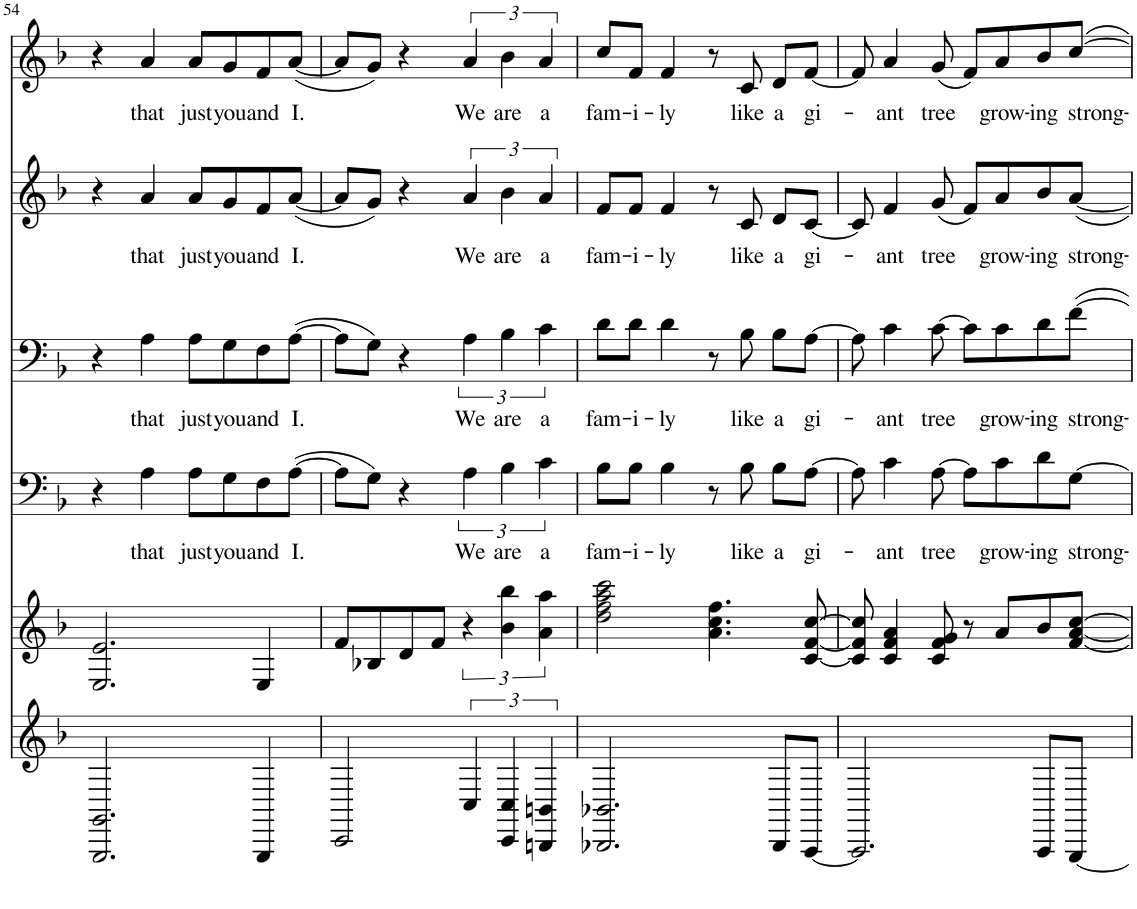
**kern	**kern	**kern	**text	**kern	**text	**kern	**text	**kern	**text
*part6	*part5	*part4	*part4	*part3	*part3	*part2	*part2	*part1	*part1
*staff6	*staff5	*staff4	*staff4	*staff3	*staff3	*staff2	*staff2	*staff1	*staff1
*I"Piano	*I"Piano	*I"Bass	*	*I"Tenor	*	*I"Alto	*	*I"Soprano	*
*I'Pno	*I'Pno	*	*	*	*	*	*	*	*
!!LO:PB:g=z
*clefG2	*clefG2	*clefF4	*	*clefF4	*	*clefG2	*	*clefG2	*
*k[b-]	*k[b-]	*k[b-]	*	*k[b-]	*	*k[b-]	*	*k[b-]	*
*F:	*F:	*F:	*	*F:	*	*F:	*	*F:	*
*M4/4	*M4/4	*M4/4	*	*M4/4	*	*M4/4	*	*M4/4	*
=54	=54	=54	=54	=54	=54	=54	=54	=54	=54
2.GGG/ 2.GG/	2.E/ 2.e/	4r	.	4r	.	4r	.	4r	.
!	!	!	!LO:LY:b	!	!LO:LY:b	!	!LO:LY:b	!	!LO:LY:b
.	.	4A\	that	4A\	that	4a/	that	4a/	that
!	!	!	!LO:LY:b	!	!LO:LY:b	!	!LO:LY:b	!	!LO:LY:b
.	.	8A\L	just	8A\L	just	8a/L	just	8a/L	just
!	!	!	!LO:LY:b	!	!LO:LY:b	!	!LO:LY:b	!	!LO:LY:b
.	.	8G\	you	8G\	you	8g/	you	8g/	you
!	!	!	!LO:LY:b	!	!LO:LY:b	!	!LO:LY:b	!	!LO:LY:b
4GGG/	4E/	8F\	and	8F\	and	8f/	and	8f/	and
!	!	!	!LO:LY:b	!	!LO:LY:b	!	!LO:LY:b	!	!LO:LY:b
.	.	([8A\J	I.	([8A\J	I.	([8a/J	I.	([8a/J	I.
=55	=55	=55	=55	=55	=55	=55	=55	=55	=55
2CC/	8f/L	8A\L]	.	8A\L]	.	8a/L]	.	8a/L]	.
.	8B-X/	8G\J)	.	8G\J)	.	8g/J)	.	8g/J)	.
.	8d/	4r	.	4r	.	4r	.	4r	.
.	8f/J	.	.	.	.	.	.	.	.
!	!	!	!LO:LY:b	!	!LO:LY:b	!	!LO:LY:b	!	!LO:LY:b
6C/	6r	6A\	We	6A\	We	6a/	We	6a/	We
!	!	!	!LO:LY:b	!	!LO:LY:b	!	!LO:LY:b	!	!LO:LY:b
6CC/ 6C/	6b-\ 6bb-\	6B-\	are	6B-\	are	6b-\	are	6b-\	are
!	!	!	!LO:LY:b	!	!LO:LY:b	!	!LO:LY:b	!	!LO:LY:b
6BBBn/ 6BBn/	6a\ 6aa\	6c\	a	6c\	a	6a/	a	6a/	a
=56	=56	=56	=56	=56	=56	=56	=56	=56	=56
!	!	!	!LO:LY:b	!	!LO:LY:b	!	!LO:LY:b	!	!LO:LY:b
2.BBB-X/ 2.BB-X/	2dd\ 2ff\ 2aa\ 2ccc\	8B-\L	fam-	8d\L	fam-	8f/L	fam-	8cc/L	fam-
!	!	!	!LO:LY:b	!	!LO:LY:b	!	!LO:LY:b	!	!LO:LY:b
.	.	8B-\J	-i-	8d\J	-i-	8f/J	-i-	8f/J	-i-
!	!	!	!LO:LY:b	!	!LO:LY:b	!	!LO:LY:b	!	!LO:LY:b
.	.	4B-\	-ly	4d\	-ly	4f/	-ly	4f/	-ly
.	4.a\ 4.cc\ 4.ff\	8r	.	8r	.	8r	.	8r	.
!	!	!	!LO:LY:b	!	!LO:LY:b	!	!LO:LY:b	!	!LO:LY:b
.	.	8B-\	like	8B-\	like	8c/	like	8c/	like
!	!	!	!LO:LY:b	!	!LO:LY:b	!	!LO:LY:b	!	!LO:LY:b
8BBB-/L	.	8B-\L	a	8B-\L	a	8d/L	a	8d/L	a
!	!	!	!LO:LY:b	!	!LO:LY:b	!	!LO:LY:b	!	!LO:LY:b
[8AAA/J	[8c/ [8f/ [8cc/	[8A\J	gi-	[8A\J	gi-	[8c/J	gi-	[8f/J	gi-
=57	=57	=57	=57	=57	=57	=57	=57	=57	=57
2.AAA/]	8c/] 8f/] 8cc/]	8A\]	.	8A\]	.	8c/]	.	8f/]	.
!	!	!	!LO:LY:b	!	!LO:LY:b	!	!LO:LY:b	!	!LO:LY:b
.	4c/ 4f/ 4a/	4c\	-ant	4c\	-ant	4f/	-ant	4a/	-ant
!	!	!	!LO:LY:b	!	!LO:LY:b	!	!LO:LY:b	!	!LO:LY:b
.	8c/ 8f/ 8g/	[8A\	tree	[8c\	tree	(8g/	tree	(8g/	tree
.	8r	8A\L]	.	8c\L]	.	8f/L)	.	8f/L)	.
!	!	!	!LO:LY:b	!	!LO:LY:b	!	!LO:LY:b	!	!LO:LY:b
.	8a/L	8c\	grow-	8c\	grow-	8a/	grow-	8a/	grow-
!	!	!	!LO:LY:b	!	!LO:LY:b	!	!LO:LY:b	!	!LO:LY:b
8AAA/L	8b-/	8d\	-ing	8d\	-ing	8b-/	-ing	8b-/	-ing
!	!	!	!LO:LY:b	!	!LO:LY:b	!	!LO:LY:b	!	!LO:LY:b
[8GGG/J	[8f/ [8a/ [8cc/J	[8G\J	strong-	[8f\J	strong-	[8a/J	strong-	[8cc/J	strong-
=	=	=	=	=	=	=	=	=	=
*-	*-	*-	*-	*-	*-	*-	*-	*-	*-
